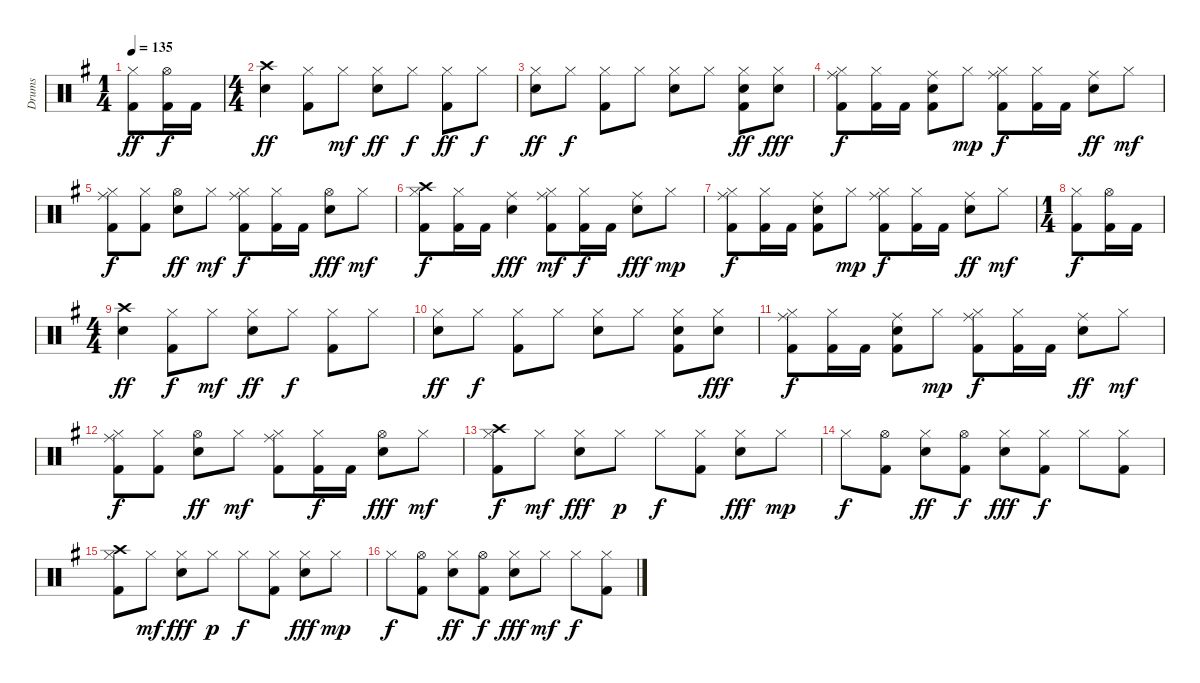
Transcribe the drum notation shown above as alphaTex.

\track ("Drums" "Drums") {instrument percussion}
\staff {score}
\articulation defaults
\ts (1 4)
\tempo 135
\clef neutral
\ks g
("Hi-Hat (closed)" "Kick (hit) 2").8{dy ff} ("Hi-Hat (open)" "Kick (hit) 2").16{dy f} "Kick (hit) 2".16 |
\ts (4 4)
("Crash high (hit)" "Electric Snare (hit)").4{dy ff} ("Hi-Hat (closed)" "Kick (hit) 2").8 "Hi-Hat (closed)".8{dy mf} ("Hi-Hat (closed)" "Electric Snare (hit)").8{dy ff} "Hi-Hat (closed)".8{dy f} ("Hi-Hat (closed)" "Kick (hit) 2").8{dy ff} "Hi-Hat (closed)".8{dy f} |
("Hi-Hat (closed)" "Electric Snare (hit)").8{dy ff} "Hi-Hat (closed)".8{dy f} ("Hi-Hat (closed)" "Kick (hit) 2").8 "Hi-Hat (closed)".8 ("Hi-Hat (closed)" "Electric Snare (hit)").8 "Hi-Hat (closed)".8 ("Hi-Hat (closed)" "Electric Snare (hit)" "Kick (hit) 2").8{dy ff} ("Hi-Hat (closed)" "Electric Snare (hit)").8{dy fff} |
("Hi-Hat (closed)" "Ride (middle)" "Kick (hit) 2").8{dy f} ("Hi-Hat (closed)" "Kick (hit) 2").16 "Kick (hit) 2".16 ("Ride (middle)" "Electric Snare (hit)" "Kick (hit) 2").8 "Hi-Hat (closed)".8{dy mp} ("Hi-Hat (closed)" "Ride (middle)" "Kick (hit) 2").8{dy f} ("Hi-Hat (closed)" "Kick (hit) 2").16 "Kick (hit) 2".16 ("Ride (middle)" "Electric Snare (hit)").8{dy ff} "Hi-Hat (closed)".8{dy mf} |
("Hi-Hat (closed)" "Ride (middle)" "Kick (hit) 2").8{dy f} ("Hi-Hat (closed)" "Kick (hit) 2").8 ("Hi-Hat (open)" "Electric Snare (hit)").8{dy ff} "Hi-Hat (closed)".8{dy mf} ("Hi-Hat (closed)" "Ride (middle)" "Kick (hit) 2").8{dy f} ("Hi-Hat (closed)" "Kick (hit) 2").16 "Kick (hit) 2".16 ("Hi-Hat (open)" "Electric Snare (hit)").8{dy fff} "Hi-Hat (closed)".8{dy mf} |
("Hi-Hat (closed)" "Crash high (hit)" "Kick (hit) 2").8{dy f} ("Hi-Hat (closed)" "Kick (hit) 2").16 "Kick (hit) 2".16 ("Ride (middle)" "Electric Snare (hit)").4{dy fff} ("Hi-Hat (closed)" "Ride (middle)" "Kick (hit) 2").8{dy mf} ("Hi-Hat (closed)" "Kick (hit) 2").16{dy f} "Kick (hit) 2".16 ("Ride (middle)" "Electric Snare (hit)").8{dy fff} "Hi-Hat (closed)".8{dy mp} |
("Hi-Hat (closed)" "Ride (middle)" "Kick (hit) 2").8{dy f} ("Hi-Hat (closed)" "Kick (hit) 2").16 "Kick (hit) 2".16 ("Ride (middle)" "Electric Snare (hit)" "Kick (hit) 2").8 "Hi-Hat (closed)".8{dy mp} ("Hi-Hat (closed)" "Ride (middle)" "Kick (hit) 2").8{dy f} ("Hi-Hat (closed)" "Kick (hit) 2").16 "Kick (hit) 2".16 ("Ride (middle)" "Electric Snare (hit)").8{dy ff} "Hi-Hat (closed)".8{dy mf} |
\ts (1 4)
("Hi-Hat (closed)" "Kick (hit) 2").8{dy f} ("Hi-Hat (open)" "Kick (hit) 2").16 "Kick (hit) 2".16 |
\ts (4 4)
("Crash high (hit)" "Electric Snare (hit)").4{dy ff} ("Hi-Hat (closed)" "Kick (hit) 2").8{dy f} "Hi-Hat (closed)".8{dy mf} ("Hi-Hat (closed)" "Electric Snare (hit)").8{dy ff} "Hi-Hat (closed)".8{dy f} ("Hi-Hat (closed)" "Kick (hit) 2").8 "Hi-Hat (closed)".8 |
("Hi-Hat (closed)" "Electric Snare (hit)").8{dy ff} "Hi-Hat (closed)".8{dy f} ("Hi-Hat (closed)" "Kick (hit) 2").8 "Hi-Hat (closed)".8 ("Hi-Hat (closed)" "Electric Snare (hit)").8 "Hi-Hat (closed)".8 ("Hi-Hat (closed)" "Electric Snare (hit)" "Kick (hit) 2").8 ("Hi-Hat (closed)" "Electric Snare (hit)").8{dy fff} |
("Hi-Hat (closed)" "Ride (middle)" "Kick (hit) 2").8{dy f} ("Hi-Hat (closed)" "Kick (hit) 2").16 "Kick (hit) 2".16 ("Ride (middle)" "Electric Snare (hit)" "Kick (hit) 2").8 "Hi-Hat (closed)".8{dy mp} ("Hi-Hat (closed)" "Ride (middle)" "Kick (hit) 2").8{dy f} ("Hi-Hat (closed)" "Kick (hit) 2").16 "Kick (hit) 2".16 ("Ride (middle)" "Electric Snare (hit)").8{dy ff} "Hi-Hat (closed)".8{dy mf} |
("Hi-Hat (closed)" "Ride (middle)" "Kick (hit) 2").8{dy f} ("Hi-Hat (closed)" "Kick (hit) 2").8 ("Hi-Hat (open)" "Electric Snare (hit)").8{dy ff} "Hi-Hat (closed)".8{dy mf} ("Hi-Hat (closed)" "Ride (middle)" "Kick (hit) 2").8 ("Hi-Hat (closed)" "Kick (hit) 2").16{dy f} "Kick (hit) 2".16 ("Hi-Hat (open)" "Electric Snare (hit)").8{dy fff} "Hi-Hat (closed)".8{dy mf} |
("Hi-Hat (closed)" "Crash high (hit)" "Kick (hit) 2").8{dy f} "Hi-Hat (closed)".8{dy mf} ("Hi-Hat (closed)" "Electric Snare (hit)").8{dy fff} "Hi-Hat (closed)".8{dy p} "Hi-Hat (closed)".8{dy f} ("Hi-Hat (closed)" "Kick (hit) 2").8 ("Hi-Hat (closed)" "Electric Snare (hit)").8{dy fff} "Hi-Hat (closed)".8{dy mp} |
"Hi-Hat (closed)".8{dy f} ("Hi-Hat (open)" "Kick (hit) 2").8 ("Hi-Hat (closed)" "Electric Snare (hit)").8{dy ff} ("Hi-Hat (open)" "Kick (hit) 2").8{dy f} ("Hi-Hat (closed)" "Electric Snare (hit)").8{dy fff} ("Hi-Hat (closed)" "Kick (hit) 2").8{dy f} "Hi-Hat (closed)".8 ("Hi-Hat (closed)" "Kick (hit) 2").8 |
("Hi-Hat (closed)" "Crash high (hit)" "Kick (hit) 2").8 "Hi-Hat (closed)".8{dy mf} ("Hi-Hat (closed)" "Electric Snare (hit)").8{dy fff} "Hi-Hat (closed)".8{dy p} "Hi-Hat (closed)".8{dy f} ("Hi-Hat (closed)" "Kick (hit) 2").8 ("Hi-Hat (closed)" "Electric Snare (hit)").8{dy fff} "Hi-Hat (closed)".8{dy mp} |
"Hi-Hat (closed)".8{dy f} ("Hi-Hat (open)" "Kick (hit) 2").8 ("Hi-Hat (closed)" "Electric Snare (hit)").8{dy ff} ("Hi-Hat (open)" "Kick (hit) 2").8{dy f} ("Hi-Hat (closed)" "Snare (hit) 2").8{dy fff} "Hi-Hat (closed)".8{dy mf} "Hi-Hat (closed)".8{dy f} ("Hi-Hat (closed)" "Kick (hit) 2").8
